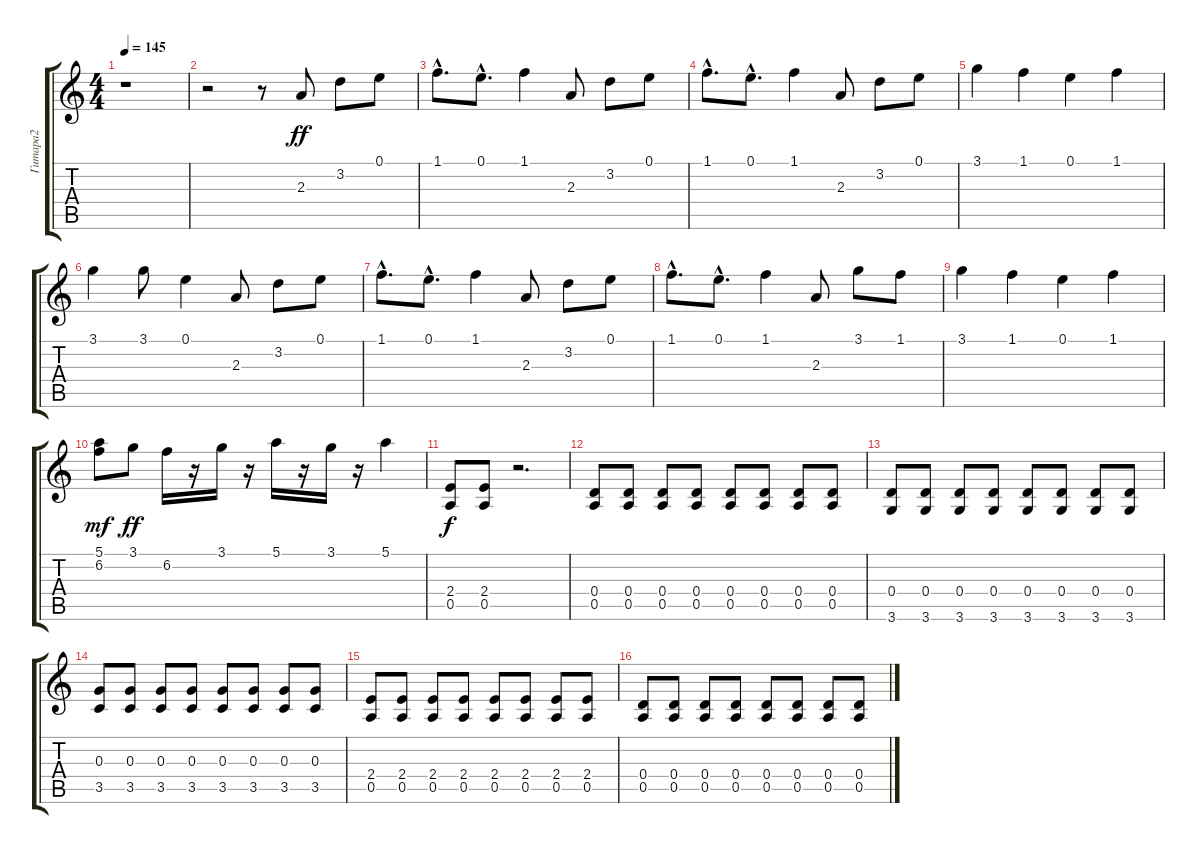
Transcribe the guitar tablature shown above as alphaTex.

\track ("Гитара2" "Гитара2") {instrument distortionguitar}
\staff {score tabs}
\tuning (E4 B3 G3 D3 A2 E2) {hide}
\ts (4 4)
\tempo 145
\clef g2
\ks c
r.1{dy f} |
r.2 r.8 2.3.8{dy ff} 3.2.8 0.1.8 |
1.1{hac}.8{d} 0.1{hac}.8{d} 1.1.4 2.3.8 3.2.8 0.1.8 |
1.1{hac}.8{d} 0.1{hac}.8{d} 1.1.4 2.3.8 3.2.8 0.1.8 |
3.1.4 1.1.4 0.1.4 1.1.4 |
3.1.4 3.1.8 0.1.4 2.3.8 3.2.8 0.1.8 |
1.1{hac}.8{d} 0.1{hac}.8{d} 1.1.4 2.3.8 3.2.8 0.1.8 |
1.1{hac}.8{d} 0.1{hac}.8{d} 1.1.4 2.3.8 3.1.8 1.1.8 |
3.1.4 1.1.4 0.1.4 1.1.4 |
(5.1 6.2).8{dy mf} 3.1.8{dy ff} 6.2.16 r.16 3.1.16 r.16 5.1.16 r.16 3.1.16 r.16 5.1.4 |
(2.4 0.5).8{dy f} (2.4 0.5).8 r.2{d} |
(0.4 0.5).8 (0.4 0.5).8 (0.4 0.5).8 (0.4 0.5).8 (0.4 0.5).8 (0.4 0.5).8 (0.4 0.5).8 (0.4 0.5).8 |
(0.4 3.6).8 (0.4 3.6).8 (0.4 3.6).8 (0.4 3.6).8 (0.4 3.6).8 (0.4 3.6).8 (0.4 3.6).8 (0.4 3.6).8 |
(0.3 3.5).8 (0.3 3.5).8 (0.3 3.5).8 (0.3 3.5).8 (0.3 3.5).8 (0.3 3.5).8 (0.3 3.5).8 (0.3 3.5).8 |
(2.4 0.5).8 (2.4 0.5).8 (2.4 0.5).8 (2.4 0.5).8 (2.4 0.5).8 (2.4 0.5).8 (2.4 0.5).8 (2.4 0.5).8 |
(0.4 0.5).8 (0.4 0.5).8 (0.4 0.5).8 (0.4 0.5).8 (0.4 0.5).8 (0.4 0.5).8 (0.4 0.5).8 (0.4 0.5).8
